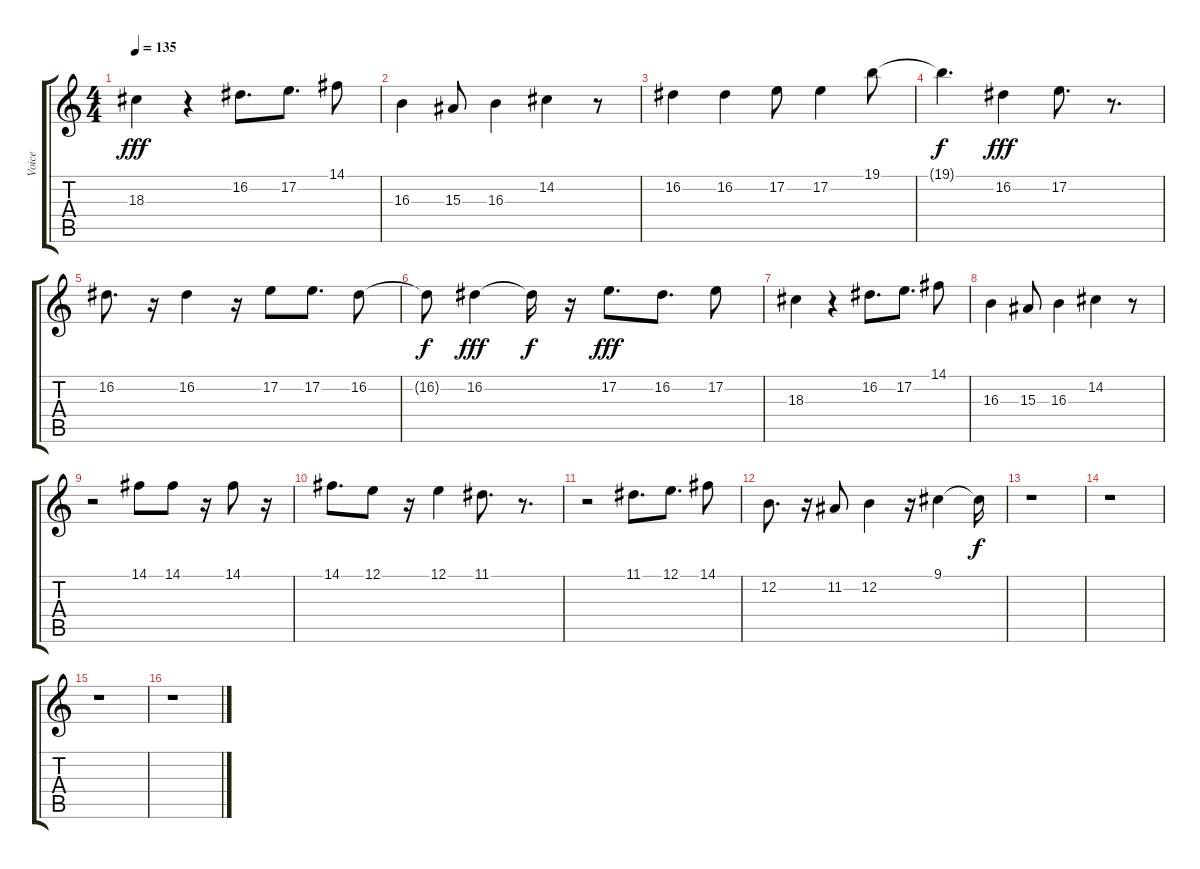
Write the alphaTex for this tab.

\track ("Voice" "Voice") {instrument panflute}
\staff {score tabs}
\tuning (E4 B3 G3 D3 A2 E2) {hide}
\ts (4 4)
\tempo 135
\clef g2
\ks c
18.3.4{dy fff} r.4 16.2.8{d} 17.2.8{d} 14.1.8 |
16.3.4 15.3.8 16.3.4 14.2.4 r.8 |
16.2.4 16.2.4 17.2.8 17.2.4 19.1.8 |
19.1{t}.4{d dy f} 16.2.4{dy fff} 17.2.8{d} r.8{d} |
16.2.8{d} r.16 16.2.4 r.16 17.2.8 17.2.8{d} 16.2.8 |
16.2{t}.8{dy f} 16.2.4{dy fff} 16.2{t}.16{dy f} r.16 17.2.8{d dy fff} 16.2.8{d} 17.2.8 |
18.3.4 r.4 16.2.8{d} 17.2.8{d} 14.1.8 |
16.3.4 15.3.8 16.3.4 14.2.4 r.8 |
r.2 14.1.8 14.1.8 r.16 14.1.8 r.16 |
14.1.8{d} 12.1.8 r.16 12.1.4 11.1.8{d} r.8{d} |
r.2 11.1.8{d} 12.1.8{d} 14.1.8 |
12.2.8{d} r.16 11.2.8 12.2.4 r.16 9.1.4 9.1{t}.16{dy f} |
r.1 |
r.1 |
r.1 |
r.1
